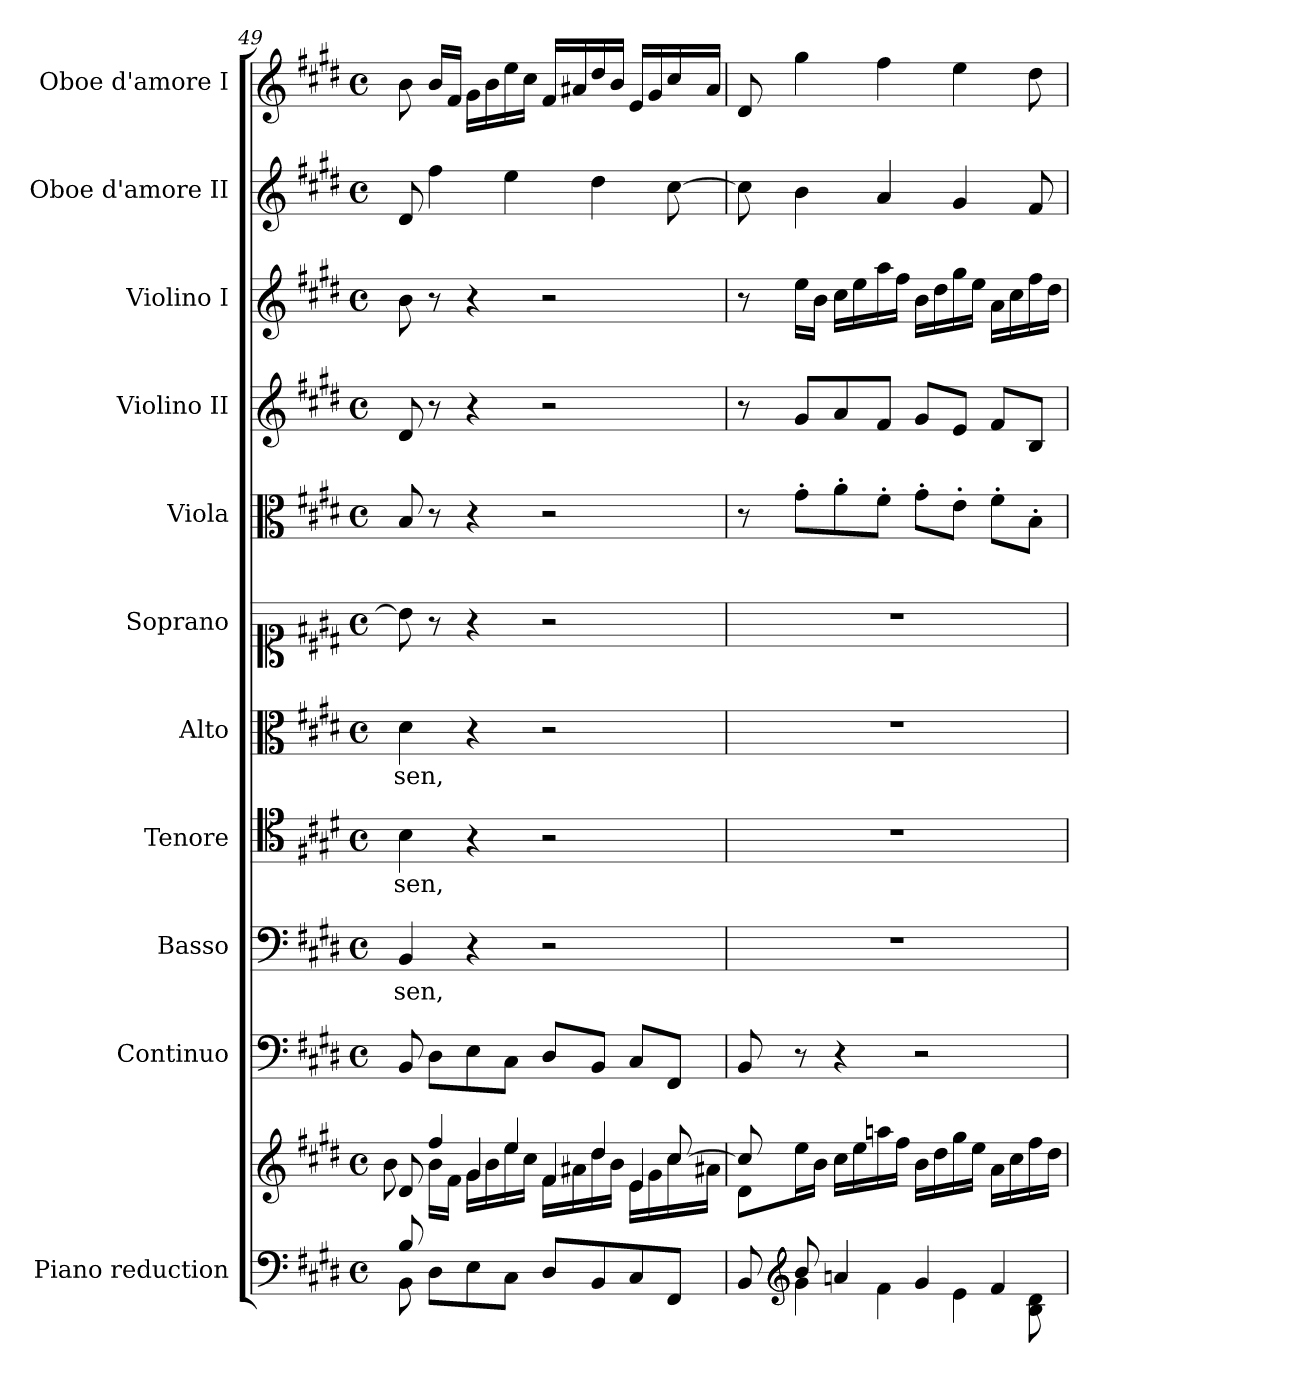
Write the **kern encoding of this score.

**kern	**kern	**kern	**kern	**text	**kern	**text	**kern	**text	**kern	**kern	**kern	**kern	**kern	**kern
*part11	*part11	*part10	*part9	*part9	*part8	*part8	*part7	*part7	*part6	*part5	*part4	*part3	*part2	*part1
*staff12	*staff11	*staff10	*staff9	*staff9	*staff8	*staff8	*staff7	*staff7	*staff6	*staff5	*staff4	*staff3	*staff2	*staff1
*I"Piano reduction	*	*I"Continuo	*I"Basso	*	*I"Tenore	*	*I"Alto	*	*I"Soprano	*I"Viola	*I"Violino II	*I"Violino I	*I"Oboe d'amore II	*I"Oboe d'amore I
*I'Pno	*	*	*	*	*	*	*	*	*	*I'Vla	*I'Vln	*I'Vln	*I'Ob	*I'Ob
*clefF4	*clefG2	*clefF4	*clefF4	*	*clefC4	*	*clefC3	*	*clefC1	*clefC3	*clefG2	*clefG2	*clefG2	*clefG2
*k[f#c#g#d#]	*k[f#c#g#d#]	*k[f#c#g#d#]	*k[f#c#g#d#]	*	*k[f#c#g#d#]	*	*k[f#c#g#d#]	*	*k[f#c#g#d#]	*k[f#c#g#d#]	*k[f#c#g#d#]	*k[f#c#g#d#]	*k[f#c#g#d#]	*k[f#c#g#d#]
*M4/4	*M4/4	*M4/4	*M4/4	*	*M4/4	*	*M4/4	*	*M4/4	*M4/4	*M4/4	*M4/4	*M4/4	*M4/4
*met(c)	*met(c)	*met(c)	*met(c)	*	*met(c)	*	*met(c)	*	*met(c)	*met(c)	*met(c)	*met(c)	*met(c)	*met(c)
=49	=49	=49	=49	=49	=49	=49	=49	=49	=49	=49	=49	=49	=49	=49
*^	*^	*	*	*	*	*	*	*	*	*	*	*	*	*
*	*	*	*^	*	*	*	*	*	*	*	*	*	*	*	*	*
!	!	!	!	!	!	!	!LO:LY:b	!	!LO:LY:b	!	!LO:LY:b	!	!	!	!	!	!
8B/	8BB\	8d#/	8b\	4ryy	8BB/	4BB/	-sen,	4B\	-sen,	4d#\	-sen,	8b\]	8B/	8d#/	8b\	8d#/	8b\
8ryy	8D#\L	4ff#/	16b\LL	.	8D#\L	.	.	.	.	.	.	8r	8r	8r	8r	4ff#\	16b/LL
.	.	.	16f#\JJ	.	.	.	.	.	.	.	.	.	.	.	.	.	16f#/JJ
2.ryy	8E\	.	16g#\LL	4g#/	8E\	4r	.	4r	.	4r	.	4r	4r	4r	4r	.	16g#\LL
.	.	.	16b\	.	.	.	.	.	.	.	.	.	.	.	.	.	16b\
.	8C#\J	4ee/	16ee\	.	8C#\J	.	.	.	.	.	.	.	.	.	.	4ee\	16ee\
.	.	.	16cc#\JJ	.	.	.	.	.	.	.	.	.	.	.	.	.	16cc#\JJ
.	8D#/L	.	16f#\LL	4f#/	8D#/L	2r	.	2r	.	2r	.	2r	2r	2r	2r	.	16f#/LL
.	.	.	16a#X\	.	.	.	.	.	.	.	.	.	.	.	.	.	16a#X/
.	8BB/	4dd#/	16dd#\	.	8BB/J	.	.	.	.	.	.	.	.	.	.	4dd#\	16dd#/
.	.	.	16b\JJ	.	.	.	.	.	.	.	.	.	.	.	.	.	16b/JJ
.	8C#/	.	16e\LL	4e/	8C#/L	.	.	.	.	.	.	.	.	.	.	.	16e/LL
.	.	.	16g#\	.	.	.	.	.	.	.	.	.	.	.	.	.	16g#/
.	8FF#/J	[8cc#/	16cc#\	.	8FF#/J	.	.	.	.	.	.	.	.	.	.	[8cc#\	16cc#/
.	.	.	16a#X\JJ	.	.	.	.	.	.	.	.	.	.	.	.	.	16a#/JJ
*	*	*	*v	*v	*	*	*	*	*	*	*	*	*	*	*	*	*
!!LO:PB:g=z
=50	=50	=50	=50	=50	=50	=50	=50	=50	=50	=50	=50	=50	=50	=50	=50	=50
8ryy	8BB/	8d#\L	8cc#/]	8BB/	1r	.	1r	.	1r	.	1r	8r	8r	8r	8cc#\]	8d#/
*clefG2	*	*	*	*	*	*	*	*	*	*	*	*	*	*	*	*
8b/	4g#\	16ee\L	2..ryy	8r	.	.	.	.	.	.	.	8g#'\L	8g#/L	16ee\LL	4b\	4gg#\
.	.	16b\JJ	.	.	.	.	.	.	.	.	.	.	.	16b\JJ	.	.
4an/	.	16cc#\LL	.	4r	.	.	.	.	.	.	.	8a'\	8a/	16cc#\LL	.	.
.	.	16ee\	.	.	.	.	.	.	.	.	.	.	.	16ee\	.	.
.	4f#\	16aan\	.	.	.	.	.	.	.	.	.	8f#'\J	8f#/J	16aa\	4a/	4ff#\
.	.	16ff#\JJ	.	.	.	.	.	.	.	.	.	.	.	16ff#\JJ	.	.
4g#/	.	16b\LL	.	2r	.	.	.	.	.	.	.	8g#'\L	8g#/L	16b\LL	.	.
.	.	16dd#\	.	.	.	.	.	.	.	.	.	.	.	16dd#\	.	.
.	4e\	16gg#\	.	.	.	.	.	.	.	.	.	8e'\J	8e/J	16gg#\	4g#/	4ee\
.	.	16ee\JJ	.	.	.	.	.	.	.	.	.	.	.	16ee\JJ	.	.
4f#/	.	16a\LL	.	.	.	.	.	.	.	.	.	8f#'\L	8f#/L	16a\LL	.	.
.	.	16cc#\	.	.	.	.	.	.	.	.	.	.	.	16cc#\	.	.
.	8B\ 8d#\	16ff#\	.	.	.	.	.	.	.	.	.	8B'\J	8B/J	16ff#\	8f#/	8dd#\
.	.	16dd#\JJ	.	.	.	.	.	.	.	.	.	.	.	16dd#\JJ	.	.
*v	*v	*	*	*	*	*	*	*	*	*	*	*	*	*	*	*
*	*v	*v	*	*	*	*	*	*	*	*	*	*	*	*	*
=	=	=	=	=	=	=	=	=	=	=	=	=	=	=
*-	*-	*-	*-	*-	*-	*-	*-	*-	*-	*-	*-	*-	*-	*-
